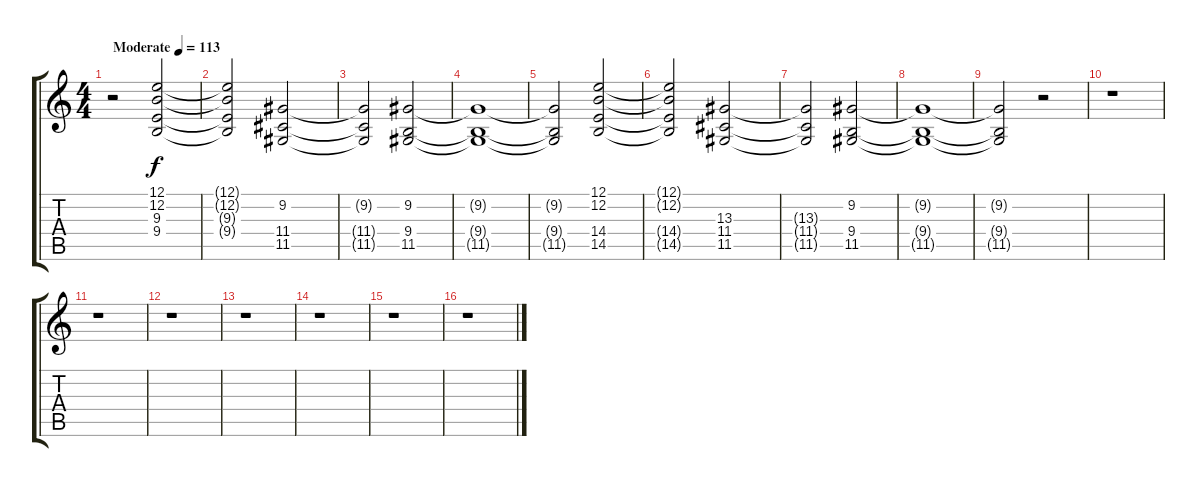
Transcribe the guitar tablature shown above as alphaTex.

\track "" {instrument pad2warm}
\staff {score tabs}
\tuning (E4 B3 G3 D3 A2 E2) {hide}
\ts (4 4)
\tempo (113 "Moderate")
\clef g2
\ks c
r.2{dy f instrument pad2warm} (12.1 12.2 9.3 9.4).2 |
(12.1{t} 12.2{t} 9.3{t} 9.4{t}).2 (9.2 11.4 11.5).2 |
(9.2{t} 11.4{t} 11.5{t}).2 (9.2 9.4 11.5).2 |
(9.2{t} 9.4{t} 11.5{t}).1 |
(9.2{t} 9.4{t} 11.5{t}).2 (12.1 12.2 14.4 14.5).2 |
(12.1{t} 12.2{t} 14.4{t} 14.5{t}).2 (13.3 11.4 11.5).2 |
(13.3{t} 11.4{t} 11.5{t}).2 (9.2 9.4 11.5).2 |
(9.2{t} 9.4{t} 11.5{t}).1 |
(9.2{t} 9.4{t} 11.5{t}).2 r.2 |
r.1 |
r.1 |
r.1 |
r.1 |
r.1 |
r.1 |
r.1
